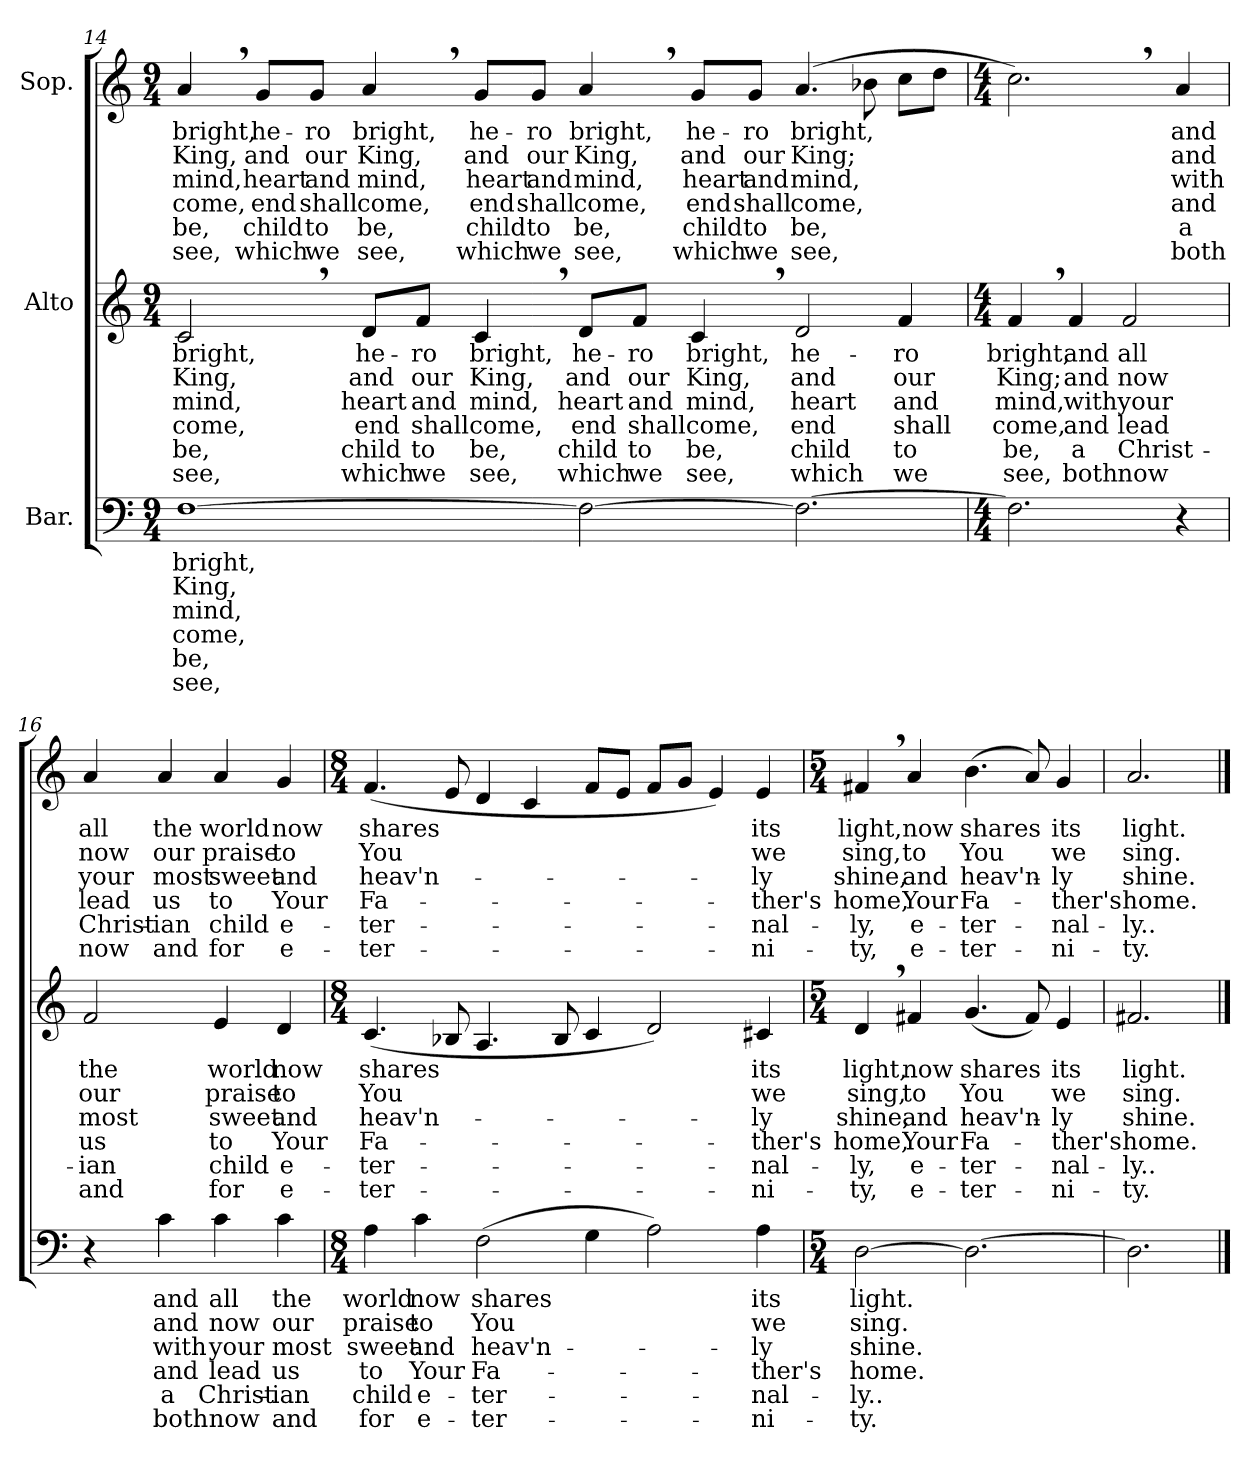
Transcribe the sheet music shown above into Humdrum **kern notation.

**kern	**text	**text	**text	**text	**text	**text	**kern	**text	**text	**text	**text	**text	**text	**kern	**text	**text	**text	**text	**text	**text
*part3	*part3	*part3	*part3	*part3	*part3	*part3	*part2	*part2	*part2	*part2	*part2	*part2	*part2	*part1	*part1	*part1	*part1	*part1	*part1	*part1
*staff3	*staff3	*staff3	*staff3	*staff3	*staff3	*staff3	*staff2	*staff2	*staff2	*staff2	*staff2	*staff2	*staff2	*staff1	*staff1	*staff1	*staff1	*staff1	*staff1	*staff1
*I"Bar.	*	*	*	*	*	*	*I"Alto	*	*	*	*	*	*	*I"Sop.	*	*	*	*	*	*
!!LO:PB:g=z
*clefF4	*	*	*	*	*	*	*clefG2	*	*	*	*	*	*	*clefG2	*	*	*	*	*	*
*k[]	*	*	*	*	*	*	*k[]	*	*	*	*	*	*	*k[]	*	*	*	*	*	*
*C:	*	*	*	*	*	*	*C:	*	*	*	*	*	*	*C:	*	*	*	*	*	*
*M9/4	*	*	*	*	*	*	*M9/4	*	*	*	*	*	*	*M9/4	*	*	*	*	*	*
=14	=14	=14	=14	=14	=14	=14	=14	=14	=14	=14	=14	=14	=14	=14	=14	=14	=14	=14	=14	=14
!	!LO:LY:b	!LO:LY:b	!LO:LY:b	!LO:LY:b	!LO:LY:b	!LO:LY:b	!	!LO:LY:b	!LO:LY:b	!LO:LY:b	!LO:LY:b	!LO:LY:b	!LO:LY:b	!	!LO:LY:b	!LO:LY:b	!LO:LY:b	!LO:LY:b	!LO:LY:b	!LO:LY:b
[1F	bright,	King,	mind,	come,	be,	see,	2c,>/	bright,	King,	mind,	come,	be,	see,	4a,>/	bright,	King,	mind,	come,	be,	see,
!	!	!	!	!	!	!	!	!	!	!	!	!	!	!	!LO:LY:b	!LO:LY:b	!LO:LY:b	!LO:LY:b	!LO:LY:b	!LO:LY:b
.	.	.	.	.	.	.	.	.	.	.	.	.	.	8g/L	he-	and	heart	end	child	which
!	!	!	!	!	!	!	!	!	!	!	!	!	!	!	!LO:LY:b	!LO:LY:b	!LO:LY:b	!LO:LY:b	!LO:LY:b	!LO:LY:b
.	.	.	.	.	.	.	.	.	.	.	.	.	.	8g/J	-ro	our	and	shall	to	we
!	!	!	!	!	!	!	!	!LO:LY:b	!LO:LY:b	!LO:LY:b	!LO:LY:b	!LO:LY:b	!LO:LY:b	!	!LO:LY:b	!LO:LY:b	!LO:LY:b	!LO:LY:b	!LO:LY:b	!LO:LY:b
.	.	.	.	.	.	.	8d/L	he-	and	heart	end	child	which	4a,>/	bright,	King,	mind,	come,	be,	see,
!	!	!	!	!	!	!	!	!LO:LY:b	!LO:LY:b	!LO:LY:b	!LO:LY:b	!LO:LY:b	!LO:LY:b	!	!	!	!	!	!	!
.	.	.	.	.	.	.	8f/J	-ro	our	and	shall	to	we	.	.	.	.	.	.	.
!	!	!	!	!	!	!	!	!LO:LY:b	!LO:LY:b	!LO:LY:b	!LO:LY:b	!LO:LY:b	!LO:LY:b	!	!LO:LY:b	!LO:LY:b	!LO:LY:b	!LO:LY:b	!LO:LY:b	!LO:LY:b
.	.	.	.	.	.	.	4c,>/	bright,	King,	mind,	come,	be,	see,	8g/L	he-	and	heart	end	child	which
!	!	!	!	!	!	!	!	!	!	!	!	!	!	!	!LO:LY:b	!LO:LY:b	!LO:LY:b	!LO:LY:b	!LO:LY:b	!LO:LY:b
.	.	.	.	.	.	.	.	.	.	.	.	.	.	8g/J	-ro	our	and	shall	to	we
!	!	!	!	!	!	!	!	!LO:LY:b	!LO:LY:b	!LO:LY:b	!LO:LY:b	!LO:LY:b	!LO:LY:b	!	!LO:LY:b	!LO:LY:b	!LO:LY:b	!LO:LY:b	!LO:LY:b	!LO:LY:b
2F\_	.	.	.	.	.	.	8d/L	he-	and	heart	end	child	which	4a,>/	bright,	King,	mind,	come,	be,	see,
!	!	!	!	!	!	!	!	!LO:LY:b	!LO:LY:b	!LO:LY:b	!LO:LY:b	!LO:LY:b	!LO:LY:b	!	!	!	!	!	!	!
.	.	.	.	.	.	.	8f/J	-ro	our	and	shall	to	we	.	.	.	.	.	.	.
!	!	!	!	!	!	!	!	!LO:LY:b	!LO:LY:b	!LO:LY:b	!LO:LY:b	!LO:LY:b	!LO:LY:b	!	!LO:LY:b	!LO:LY:b	!LO:LY:b	!LO:LY:b	!LO:LY:b	!LO:LY:b
.	.	.	.	.	.	.	4c,>/	bright,	King,	mind,	come,	be,	see,	8g/L	he-	and	heart	end	child	which
!	!	!	!	!	!	!	!	!	!	!	!	!	!	!	!LO:LY:b	!LO:LY:b	!LO:LY:b	!LO:LY:b	!LO:LY:b	!LO:LY:b
.	.	.	.	.	.	.	.	.	.	.	.	.	.	8g/J	-ro	our	and	shall	to	we
!	!	!	!	!	!	!	!	!LO:LY:b	!LO:LY:b	!LO:LY:b	!LO:LY:b	!LO:LY:b	!LO:LY:b	!	!LO:LY:b	!LO:LY:b	!LO:LY:b	!LO:LY:b	!LO:LY:b	!LO:LY:b
2.F\_	.	.	.	.	.	.	2d/	he-	and	heart	end	child	which	(4.a/	bright,	King;	mind,	come,	be,	see,
.	.	.	.	.	.	.	.	.	.	.	.	.	.	8b-X\	.	.	.	.	.	.
!	!	!	!	!	!	!	!	!LO:LY:b	!LO:LY:b	!LO:LY:b	!LO:LY:b	!LO:LY:b	!LO:LY:b	!	!	!	!	!	!	!
.	.	.	.	.	.	.	4f/	-ro	our	and	shall	to	we	8cc\L	.	.	.	.	.	.
.	.	.	.	.	.	.	.	.	.	.	.	.	.	8dd\J	.	.	.	.	.	.
=15	=15	=15	=15	=15	=15	=15	=15	=15	=15	=15	=15	=15	=15	=15	=15	=15	=15	=15	=15	=15
*M4/4	*	*	*	*	*	*	*M4/4	*	*	*	*	*	*	*M4/4	*	*	*	*	*	*
!	!	!	!	!	!	!	!	!LO:LY:b	!LO:LY:b	!LO:LY:b	!LO:LY:b	!LO:LY:b	!LO:LY:b	!	!	!	!	!	!	!
2.F\]	.	.	.	.	.	.	4f,>/	bright,	King;	mind,	come,	be,	see,	2.cc,>\)	.	.	.	.	.	.
!	!	!	!	!	!	!	!	!LO:LY:b	!LO:LY:b	!LO:LY:b	!LO:LY:b	!LO:LY:b	!LO:LY:b	!	!	!	!	!	!	!
.	.	.	.	.	.	.	4f/	and	and	with	and	a	both	.	.	.	.	.	.	.
!	!	!	!	!	!	!	!	!LO:LY:b	!LO:LY:b	!LO:LY:b	!LO:LY:b	!LO:LY:b	!LO:LY:b	!	!	!	!	!	!	!
.	.	.	.	.	.	.	2f/	all	now	your	lead	Christ-	now	.	.	.	.	.	.	.
!	!	!	!	!	!	!	!	!	!	!	!	!	!	!	!LO:LY:b	!LO:LY:b	!LO:LY:b	!LO:LY:b	!LO:LY:b	!LO:LY:b
4r	.	.	.	.	.	.	.	.	.	.	.	.	.	4a/	and	and	with	and	a	both
!!LO:LB:g=z
=16	=16	=16	=16	=16	=16	=16	=16	=16	=16	=16	=16	=16	=16	=16	=16	=16	=16	=16	=16	=16
!	!	!	!	!	!	!	!	!LO:LY:b	!LO:LY:b	!LO:LY:b	!LO:LY:b	!LO:LY:b	!LO:LY:b	!	!LO:LY:b	!LO:LY:b	!LO:LY:b	!LO:LY:b	!LO:LY:b	!LO:LY:b
4r	.	.	.	.	.	.	2f/	the	our	most	us	-ian	and	4a/	all	now	your	lead	Christ-	now
!	!LO:LY:b	!LO:LY:b	!LO:LY:b	!LO:LY:b	!LO:LY:b	!LO:LY:b	!	!	!	!	!	!	!	!	!LO:LY:b	!LO:LY:b	!LO:LY:b	!LO:LY:b	!LO:LY:b	!LO:LY:b
4c\	and	and	with	and	a	both	.	.	.	.	.	.	.	4a/	the	our	most	us	-ian	and
!	!LO:LY:b	!LO:LY:b	!LO:LY:b	!LO:LY:b	!LO:LY:b	!LO:LY:b	!	!LO:LY:b	!LO:LY:b	!LO:LY:b	!LO:LY:b	!LO:LY:b	!LO:LY:b	!	!LO:LY:b	!LO:LY:b	!LO:LY:b	!LO:LY:b	!LO:LY:b	!LO:LY:b
4c\	all	now	your	lead	Christ-	now	4e/	world	praise	sweet	to	child	for	4a/	world	praise	sweet	to	child	for
!	!LO:LY:b	!LO:LY:b	!LO:LY:b	!LO:LY:b	!LO:LY:b	!LO:LY:b	!	!LO:LY:b	!LO:LY:b	!LO:LY:b	!LO:LY:b	!LO:LY:b	!LO:LY:b	!	!LO:LY:b	!LO:LY:b	!LO:LY:b	!LO:LY:b	!LO:LY:b	!LO:LY:b
4c\	the	our	most	us	-ian	and	4d/	now	to	and	Your	e-	e-	4g/	now	to	and	Your	e-	e-
=17	=17	=17	=17	=17	=17	=17	=17	=17	=17	=17	=17	=17	=17	=17	=17	=17	=17	=17	=17	=17
*M8/4	*	*	*	*	*	*	*M8/4	*	*	*	*	*	*	*M8/4	*	*	*	*	*	*
!	!LO:LY:b	!LO:LY:b	!LO:LY:b	!LO:LY:b	!LO:LY:b	!LO:LY:b	!	!LO:LY:b	!LO:LY:b	!LO:LY:b	!LO:LY:b	!LO:LY:b	!LO:LY:b	!	!LO:LY:b	!LO:LY:b	!LO:LY:b	!LO:LY:b	!LO:LY:b	!LO:LY:b
4A\	world	praise	sweet	to	child	for	(<4.c/	shares	You	heav'n-	Fa-	-ter-	-ter-	(<4.f/	shares	You	heav'n-	Fa-	-ter-	-ter-
!	!LO:LY:b	!LO:LY:b	!LO:LY:b	!LO:LY:b	!LO:LY:b	!LO:LY:b	!	!	!	!	!	!	!	!	!	!	!	!	!	!
4c\	now	to	and	Your	e-	e-	.	.	.	.	.	.	.	.	.	.	.	.	.	.
.	.	.	.	.	.	.	8B-X/	.	.	.	.	.	.	8e/	.	.	.	.	.	.
!	!LO:LY:b	!LO:LY:b	!LO:LY:b	!LO:LY:b	!LO:LY:b	!LO:LY:b	!	!	!	!	!	!	!	!	!	!	!	!	!	!
(>2F\	shares	You	heav'n-	Fa-	-ter-	-ter-	4.A/	.	.	.	.	.	.	4d/	.	.	.	.	.	.
.	.	.	.	.	.	.	.	.	.	.	.	.	.	4c/	.	.	.	.	.	.
.	.	.	.	.	.	.	8B-/	.	.	.	.	.	.	.	.	.	.	.	.	.
4G\	.	.	.	.	.	.	4c/	.	.	.	.	.	.	8f/L	.	.	.	.	.	.
.	.	.	.	.	.	.	.	.	.	.	.	.	.	8e/J	.	.	.	.	.	.
2A\)	.	.	.	.	.	.	2d/)	.	.	.	.	.	.	8f/L	.	.	.	.	.	.
.	.	.	.	.	.	.	.	.	.	.	.	.	.	8g/J	.	.	.	.	.	.
.	.	.	.	.	.	.	.	.	.	.	.	.	.	4e/)	.	.	.	.	.	.
!	!LO:LY:b	!LO:LY:b	!LO:LY:b	!LO:LY:b	!LO:LY:b	!LO:LY:b	!	!LO:LY:b	!LO:LY:b	!LO:LY:b	!LO:LY:b	!LO:LY:b	!LO:LY:b	!	!LO:LY:b	!LO:LY:b	!LO:LY:b	!LO:LY:b	!LO:LY:b	!LO:LY:b
4A\	its	we	-ly	-ther's	-nal-	-ni-	4c#X/	its	we	-ly	-ther's	-nal-	-ni-	4e/	its	we	-ly	-ther's	-nal-	-ni-
=18	=18	=18	=18	=18	=18	=18	=18	=18	=18	=18	=18	=18	=18	=18	=18	=18	=18	=18	=18	=18
*M5/4	*	*	*	*	*	*	*M5/4	*	*	*	*	*	*	*M5/4	*	*	*	*	*	*
!	!LO:LY:b	!LO:LY:b	!LO:LY:b	!LO:LY:b	!LO:LY:b	!LO:LY:b	!	!LO:LY:b	!LO:LY:b	!LO:LY:b	!LO:LY:b	!LO:LY:b	!LO:LY:b	!	!LO:LY:b	!LO:LY:b	!LO:LY:b	!LO:LY:b	!LO:LY:b	!LO:LY:b
[2D\	light.	sing.	shine.	home.	-ly..	-ty.	4d,>/	light,	sing,	shine,	home,	-ly,	-ty,	4f#X,>/	light,	sing,	shine,	home,	-ly,	-ty,
!	!	!	!	!	!	!	!	!LO:LY:b	!LO:LY:b	!LO:LY:b	!LO:LY:b	!LO:LY:b	!LO:LY:b	!	!LO:LY:b	!LO:LY:b	!LO:LY:b	!LO:LY:b	!LO:LY:b	!LO:LY:b
.	.	.	.	.	.	.	4f#X/	now	to	and	Your	e-	e-	4a/	now	to	and	Your	e-	e-
!	!	!	!	!	!	!	!	!LO:LY:b	!LO:LY:b	!LO:LY:b	!LO:LY:b	!LO:LY:b	!LO:LY:b	!	!LO:LY:b	!LO:LY:b	!LO:LY:b	!LO:LY:b	!LO:LY:b	!LO:LY:b
2.D\_	.	.	.	.	.	.	(<4.g/	shares	You	heav'n-	Fa-	-ter-	-ter-	(>4.b\	shares	You	heav'n-	Fa-	-ter-	-ter-
.	.	.	.	.	.	.	8f#/)	.	.	.	.	.	.	8a/)	.	.	.	.	.	.
!	!	!	!	!	!	!	!	!LO:LY:b	!LO:LY:b	!LO:LY:b	!LO:LY:b	!LO:LY:b	!LO:LY:b	!	!LO:LY:b	!LO:LY:b	!LO:LY:b	!LO:LY:b	!LO:LY:b	!LO:LY:b
.	.	.	.	.	.	.	4e/	its	we	-ly	-ther's	-nal-	-ni-	4g/	its	we	-ly	-ther's	-nal-	-ni-
=19	=19	=19	=19	=19	=19	=19	=19	=19	=19	=19	=19	=19	=19	=19	=19	=19	=19	=19	=19	=19
!	!	!	!	!	!	!	!	!LO:LY:b	!LO:LY:b	!LO:LY:b	!LO:LY:b	!LO:LY:b	!LO:LY:b	!	!LO:LY:b	!LO:LY:b	!LO:LY:b	!LO:LY:b	!LO:LY:b	!LO:LY:b
2.D\]	.	.	.	.	.	.	2.f#X/	light.	sing.	shine.	home.	-ly..	-ty.	2.a/	light.	sing.	shine.	home.	-ly..	-ty.
==	==	==	==	==	==	==	==	==	==	==	==	==	==	==	==	==	==	==	==	==
*-	*-	*-	*-	*-	*-	*-	*-	*-	*-	*-	*-	*-	*-	*-	*-	*-	*-	*-	*-	*-
